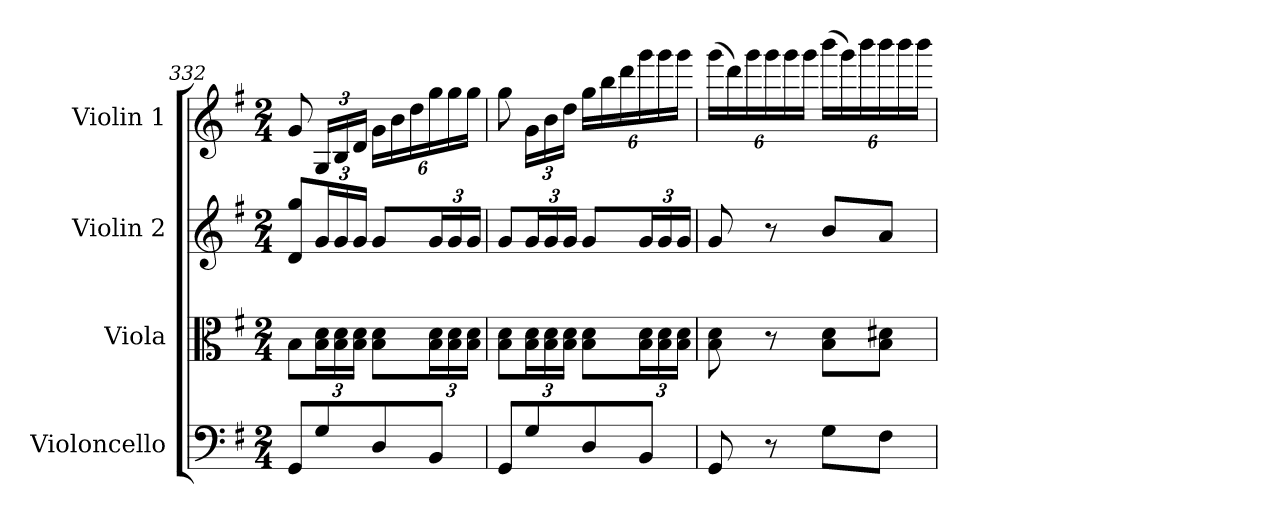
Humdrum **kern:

**kern	**kern	**kern	**kern
*part4	*part3	*part2	*part1
*staff4	*staff3	*staff2	*staff1
*I"Violoncello	*I"Viola	*I"Violin 2	*I"Violin 1
*I'Vc	*I'Vla	*I'Vln	*I'Vln
!!LO:PB:g=z
*clefF4	*clefC3	*clefG2	*clefG2
*k[f#]	*k[f#]	*k[f#]	*k[f#]
*M2/4	*M2/4	*M2/4	*M2/4
=332	=332	=332	=332
8GG/L	8B\L	8d/ 8gg/L	8g/
*	*Xbrackettup	*Xbrackettup	*Xbrackettup
8G/	24B\ 24d\L	24g/L	24G/LL
.	24B\ 24d\	24g/	24B/
.	24B\ 24d\JJ	24g/JJ	24d/JJ
8D/	8B\ 8d\L	8g/L	24g\LL
.	.	.	24b\
.	.	.	24dd\
8BB/J	24B\ 24d\L	24g/L	24gg\
.	24B\ 24d\	24g/	24gg\
.	24B\ 24d\JJ	24g/JJ	24gg\JJ
=333	=333	=333	=333
8GG/L	8B\ 8d\L	8g/L	8gg\
8G/	24B\ 24d\L	24g/L	24g\LL
.	24B\ 24d\	24g/	24b\
.	24B\ 24d\JJ	24g/JJ	24dd\JJ
8D/	8B\ 8d\L	8g/L	24gg\LL
.	.	.	24bb\
.	.	.	24ddd\
8BB/J	24B\ 24d\L	24g/L	24ggg\
.	24B\ 24d\	24g/	24ggg\
.	24B\ 24d\JJ	24g/JJ	24ggg\JJ
=334	=334	=334	=334
8GG/	8B\ 8d\	8g/	(24ggg\LL
.	.	.	24ddd\)
.	.	.	24ggg\
8r	8r	8r	24ggg\
.	.	.	24ggg\
.	.	.	24ggg\JJ
8G\L	8B\ 8d\L	8b/L	(24bbb\LL
.	.	.	24ggg\)
.	.	.	24bbb\
8F#\J	8B\ 8d#X\J	8a/J	24bbb\
.	.	.	24bbb\
.	.	.	24bbb\JJ
=	=	=	=
*-	*-	*-	*-
